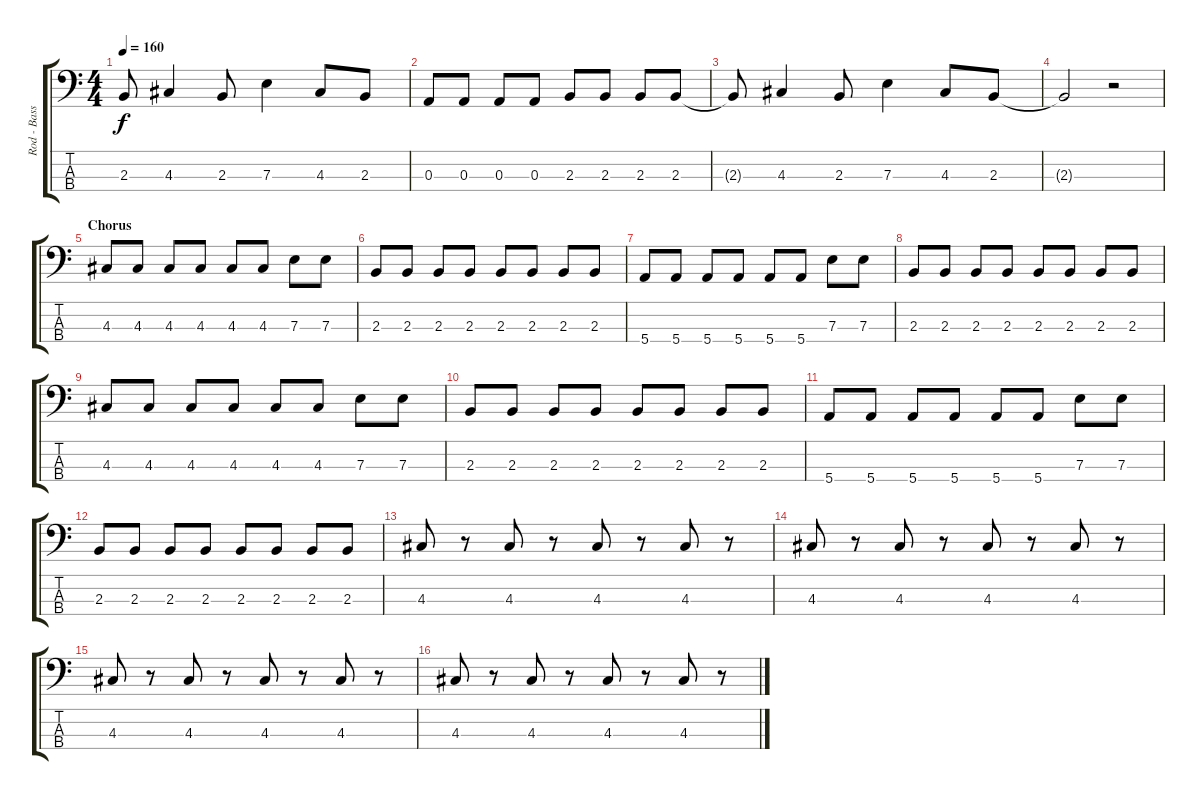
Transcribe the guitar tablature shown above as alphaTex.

\track ("Rod - Bass" "Rod - Bass") {instrument electricbasspick}
\staff {score tabs}
\tuning (G2 D2 A1 E1) {hide}
\ts (4 4)
\tempo 160
\clef f4
\ks c
2.3{t}.8{dy f} 4.3.4 2.3.8 7.3.4 4.3.8 2.3.8 |
0.3.8 0.3.8 0.3.8 0.3.8 2.3.8 2.3.8 2.3.8 2.3.8 |
2.3{t}.8 4.3.4 2.3.8 7.3.4 4.3.8 2.3.8 |
2.3{t}.2 r.2 |
\section ("" "Chorus")
4.3.8 4.3.8 4.3.8 4.3.8 4.3.8 4.3.8 7.3.8 7.3.8 |
2.3.8 2.3.8 2.3.8 2.3.8 2.3.8 2.3.8 2.3.8 2.3.8 |
5.4.8 5.4.8 5.4.8 5.4.8 5.4.8 5.4.8 7.3.8 7.3.8 |
2.3.8 2.3.8 2.3.8 2.3.8 2.3.8 2.3.8 2.3.8 2.3.8 |
4.3.8 4.3.8 4.3.8 4.3.8 4.3.8 4.3.8 7.3.8 7.3.8 |
2.3.8 2.3.8 2.3.8 2.3.8 2.3.8 2.3.8 2.3.8 2.3.8 |
5.4.8 5.4.8 5.4.8 5.4.8 5.4.8 5.4.8 7.3.8 7.3.8 |
2.3.8 2.3.8 2.3.8 2.3.8 2.3.8 2.3.8 2.3.8 2.3.8 |
4.3.8 r.8 4.3.8 r.8 4.3.8 r.8 4.3.8 r.8 |
4.3.8 r.8 4.3.8 r.8 4.3.8 r.8 4.3.8 r.8 |
4.3.8 r.8 4.3.8 r.8 4.3.8 r.8 4.3.8 r.8 |
4.3.8 r.8 4.3.8 r.8 4.3.8 r.8 4.3.8 r.8
